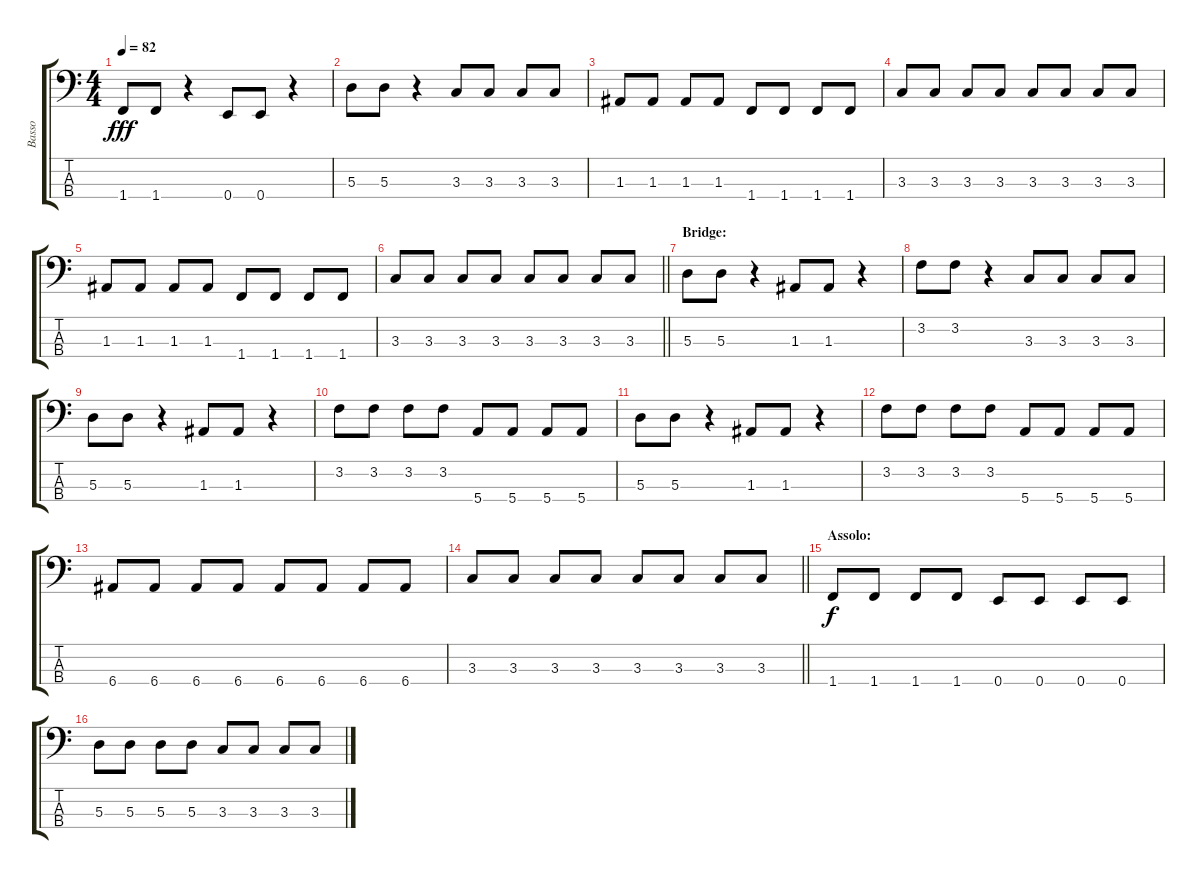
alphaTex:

\track ("Basso" "Basso") {instrument electricbasspick}
\staff {score tabs}
\tuning (G2 D2 A1 E1) {hide}
\ts (4 4)
\tempo 82
\clef f4
\ks c
1.4.8{dy fff} 1.4.8 r.4 0.4.8 0.4.8 r.4 |
5.3.8 5.3.8 r.4 3.3.8 3.3.8 3.3.8 3.3.8 |
1.3.8 1.3.8 1.3.8 1.3.8 1.4.8 1.4.8 1.4.8 1.4.8 |
3.3.8 3.3.8 3.3.8 3.3.8 3.3.8 3.3.8 3.3.8 3.3.8 |
1.3.8 1.3.8 1.3.8 1.3.8 1.4.8 1.4.8 1.4.8 1.4.8 |
\barLineRight lightlight
3.3.8 3.3.8 3.3.8 3.3.8 3.3.8 3.3.8 3.3.8 3.3.8 |
\section ("" "Bridge:")
5.3.8 5.3.8 r.4 1.3.8 1.3.8 r.4 |
3.2.8 3.2.8 r.4 3.3.8 3.3.8 3.3.8 3.3.8 |
5.3.8 5.3.8 r.4 1.3.8 1.3.8 r.4 |
3.2.8 3.2.8 3.2.8 3.2.8 5.4.8 5.4.8 5.4.8 5.4.8 |
5.3.8 5.3.8 r.4 1.3.8 1.3.8 r.4 |
3.2.8 3.2.8 3.2.8 3.2.8 5.4.8 5.4.8 5.4.8 5.4.8 |
6.4.8 6.4.8 6.4.8 6.4.8 6.4.8 6.4.8 6.4.8 6.4.8 |
\barLineRight lightlight
3.3.8 3.3.8 3.3.8 3.3.8 3.3.8 3.3.8 3.3.8 3.3.8 |
\section ("" "Assolo:")
1.4.8{dy f} 1.4.8 1.4.8 1.4.8 0.4.8 0.4.8 0.4.8 0.4.8 |
5.3.8 5.3.8 5.3.8 5.3.8 3.3.8 3.3.8 3.3.8 3.3.8
